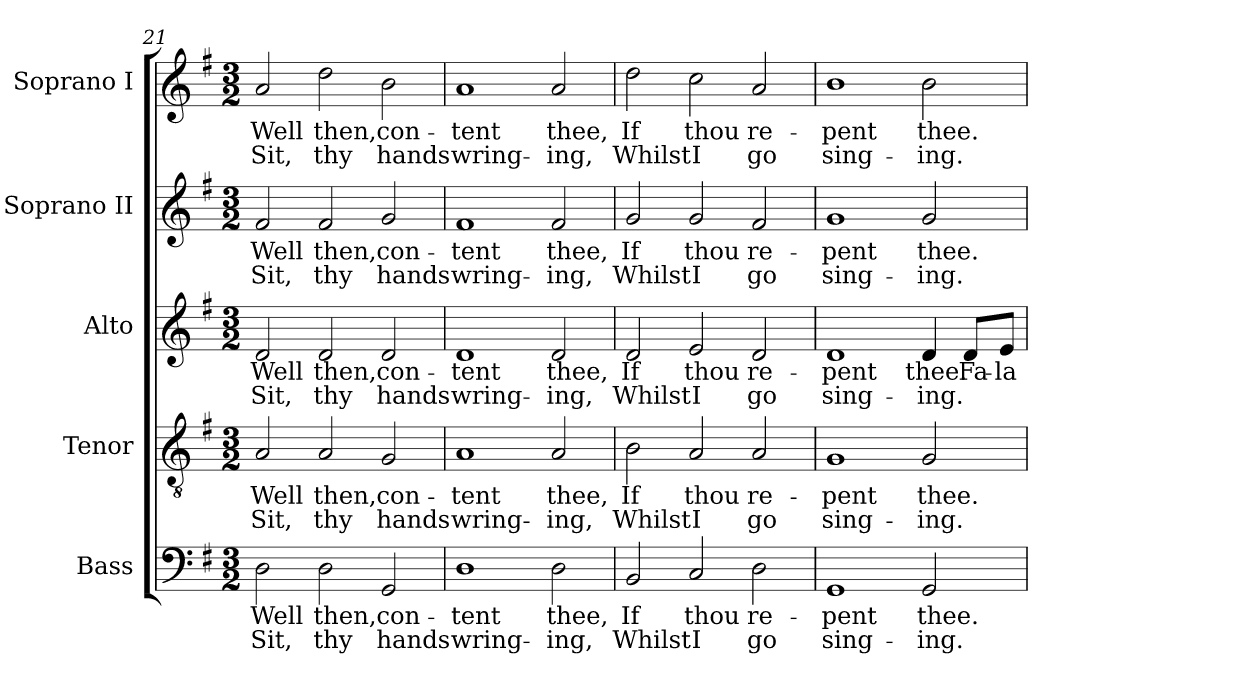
**kern	**text	**text	**kern	**text	**text	**kern	**text	**text	**kern	**text	**text	**kern	**text	**text
*part5	*part5	*part5	*part4	*part4	*part4	*part3	*part3	*part3	*part2	*part2	*part2	*part1	*part1	*part1
*staff5	*staff5	*staff5	*staff4	*staff4	*staff4	*staff3	*staff3	*staff3	*staff2	*staff2	*staff2	*staff1	*staff1	*staff1
*I"Bass	*	*	*I"Tenor	*	*	*I"Alto	*	*	*I"Soprano II	*	*	*I"Soprano I	*	*
*I'B.	*	*	*I'T.	*	*	*I'A.	*	*	*I'S. II	*	*	*I'S. I	*	*
*clefF4	*	*	*clefGv2	*	*	*clefG2	*	*	*clefG2	*	*	*clefG2	*	*
*	*	*	*ITrd7c12	*	*	*	*	*	*	*	*	*	*	*
*k[f#]	*	*	*k[f#]	*	*	*k[f#]	*	*	*k[f#]	*	*	*k[f#]	*	*
*G:	*	*	*G:	*	*	*G:	*	*	*G:	*	*	*G:	*	*
*M3/2	*	*	*M3/2	*	*	*M3/2	*	*	*M3/2	*	*	*M3/2	*	*
=21	=21	=21	=21	=21	=21	=21	=21	=21	=21	=21	=21	=21	=21	=21
!	!LO:LY:b:color=#000000	!LO:LY:b:color=#000000	!	!	!	!	!	!	!	!	!	!	!	!
!	!	!	!	!LO:LY:b:color=#000000	!LO:LY:b:color=#000000	!	!	!	!	!	!	!	!	!
!	!	!	!	!	!	!	!LO:LY:b:color=#000000	!LO:LY:b:color=#000000	!	!	!	!	!	!
!	!	!	!	!	!	!	!	!	!	!LO:LY:b:color=#000000	!LO:LY:b:color=#000000	!	!	!
!	!	!	!	!	!	!	!	!	!	!	!	!	!LO:LY:b:color=#000000	!LO:LY:b:color=#000000
2Di\	-Well	Sit,	2AAi/	Well	Sit,	2di/	Well	Sit,	2f#i/	Well	Sit,	2ai/	Well	Sit,
!	!LO:LY:b:color=#000000	!LO:LY:b:color=#000000	!	!	!	!	!	!	!	!	!	!	!	!
!	!	!	!	!LO:LY:b:color=#000000	!LO:LY:b:color=#000000	!	!	!	!	!	!	!	!	!
!	!	!	!	!	!	!	!LO:LY:b:color=#000000	!LO:LY:b:color=#000000	!	!	!	!	!	!
!	!	!	!	!	!	!	!	!	!	!LO:LY:b:color=#000000	!LO:LY:b:color=#000000	!	!	!
!	!	!	!	!	!	!	!	!	!	!	!	!	!LO:LY:b:color=#000000	!LO:LY:b:color=#000000
2Di\	then,	thy	2AAi/	then,	thy	2di/	then,	thy	2f#i/	then,	thy	2ddi\	then,	thy
!	!LO:LY:b:color=#000000	!LO:LY:b:color=#000000	!	!	!	!	!	!	!	!	!	!	!	!
!	!	!	!	!LO:LY:b:color=#000000	!LO:LY:b:color=#000000	!	!	!	!	!	!	!	!	!
!	!	!	!	!	!	!	!LO:LY:b:color=#000000	!LO:LY:b:color=#000000	!	!	!	!	!	!
!	!	!	!	!	!	!	!	!	!	!LO:LY:b:color=#000000	!LO:LY:b:color=#000000	!	!	!
!	!	!	!	!	!	!	!	!	!	!	!	!	!LO:LY:b:color=#000000	!LO:LY:b:color=#000000
2GGi/	con-	hands	2GGi/	con-	hands	2di/	con-	hands	2gi/	con-	hands	2bi\	con-	hands
=22	=22	=22	=22	=22	=22	=22	=22	=22	=22	=22	=22	=22	=22	=22
!	!LO:LY:b:color=#000000	!LO:LY:b:color=#000000	!	!	!	!	!	!	!	!	!	!	!	!
!	!	!	!	!LO:LY:b:color=#000000	!LO:LY:b:color=#000000	!	!	!	!	!	!	!	!	!
!	!	!	!	!	!	!	!LO:LY:b:color=#000000	!LO:LY:b:color=#000000	!	!	!	!	!	!
!	!	!	!	!	!	!	!	!	!	!LO:LY:b:color=#000000	!LO:LY:b:color=#000000	!	!	!
!	!	!	!	!	!	!	!	!	!	!	!	!	!LO:LY:b:color=#000000	!LO:LY:b:color=#000000
1Di	-tent	wring-	1AAi	-tent	wring-	1di	-tent	wring-	1f#i	-tent	wring-	1ai	-tent	wring-
!	!LO:LY:b:color=#000000	!LO:LY:b:color=#000000	!	!	!	!	!	!	!	!	!	!	!	!
!	!	!	!	!LO:LY:b:color=#000000	!LO:LY:b:color=#000000	!	!	!	!	!	!	!	!	!
!	!	!	!	!	!	!	!LO:LY:b:color=#000000	!LO:LY:b:color=#000000	!	!	!	!	!	!
!	!	!	!	!	!	!	!	!	!	!LO:LY:b:color=#000000	!LO:LY:b:color=#000000	!	!	!
!	!	!	!	!	!	!	!	!	!	!	!	!	!LO:LY:b:color=#000000	!LO:LY:b:color=#000000
2Di\	thee,	-ing,	2AAi/	thee,	-ing,	2di/	thee,	-ing,	2f#i/	thee,	-ing,	2ai/	thee,	-ing,
=23	=23	=23	=23	=23	=23	=23	=23	=23	=23	=23	=23	=23	=23	=23
!	!LO:LY:b:color=#000000	!LO:LY:b:color=#000000	!	!	!	!	!	!	!	!	!	!	!	!
!	!	!	!	!LO:LY:b:color=#000000	!LO:LY:b:color=#000000	!	!	!	!	!	!	!	!	!
!	!	!	!	!	!	!	!LO:LY:b:color=#000000	!LO:LY:b:color=#000000	!	!	!	!	!	!
!	!	!	!	!	!	!	!	!	!	!LO:LY:b:color=#000000	!LO:LY:b:color=#000000	!	!	!
!	!	!	!	!	!	!	!	!	!	!	!	!	!LO:LY:b:color=#000000	!LO:LY:b:color=#000000
2BBi/	If	Whilst	2BBi\	If	Whilst	2di/	If	Whilst	2gi/	If	Whilst	2ddi\	If	Whilst
!	!LO:LY:b:color=#000000	!LO:LY:b:color=#000000	!	!	!	!	!	!	!	!	!	!	!	!
!	!	!	!	!LO:LY:b:color=#000000	!LO:LY:b:color=#000000	!	!	!	!	!	!	!	!	!
!	!	!	!	!	!	!	!LO:LY:b:color=#000000	!LO:LY:b:color=#000000	!	!	!	!	!	!
!	!	!	!	!	!	!	!	!	!	!LO:LY:b:color=#000000	!LO:LY:b:color=#000000	!	!	!
!	!	!	!	!	!	!	!	!	!	!	!	!	!LO:LY:b:color=#000000	!LO:LY:b:color=#000000
2Ci/	thou	I	2AAi/	thou	I	2ei/	thou	I	2gi/	thou	I	2cci\	thou	I
!	!LO:LY:b:color=#000000	!LO:LY:b:color=#000000	!	!	!	!	!	!	!	!	!	!	!	!
!	!	!	!	!LO:LY:b:color=#000000	!LO:LY:b:color=#000000	!	!	!	!	!	!	!	!	!
!	!	!	!	!	!	!	!LO:LY:b:color=#000000	!LO:LY:b:color=#000000	!	!	!	!	!	!
!	!	!	!	!	!	!	!	!	!	!LO:LY:b:color=#000000	!LO:LY:b:color=#000000	!	!	!
!	!	!	!	!	!	!	!	!	!	!	!	!	!LO:LY:b:color=#000000	!LO:LY:b:color=#000000
2Di\	re-	go	2AAi/	re-	go	2di/	re-	go	2f#i/	re-	go	2ai/	re-	go
=24	=24	=24	=24	=24	=24	=24	=24	=24	=24	=24	=24	=24	=24	=24
!	!LO:LY:b:color=#000000	!LO:LY:b:color=#000000	!	!	!	!	!	!	!	!	!	!	!	!
!	!	!	!	!LO:LY:b:color=#000000	!LO:LY:b:color=#000000	!	!	!	!	!	!	!	!	!
!	!	!	!	!	!	!	!LO:LY:b:color=#000000	!LO:LY:b:color=#000000	!	!	!	!	!	!
!	!	!	!	!	!	!	!	!	!	!LO:LY:b:color=#000000	!LO:LY:b:color=#000000	!	!	!
!	!	!	!	!	!	!	!	!	!	!	!	!	!LO:LY:b:color=#000000	!LO:LY:b:color=#000000
1GGi	-pent	sing-	1GGi	-pent	sing-	1di	-pent	sing-	1gi	-pent	sing-	1bi	-pent	sing-
!	!LO:LY:b:color=#000000	!LO:LY:b:color=#000000	!	!	!	!	!	!	!	!	!	!	!	!
!	!	!	!	!LO:LY:b:color=#000000	!LO:LY:b:color=#000000	!	!	!	!	!	!	!	!	!
!	!	!	!	!	!	!	!LO:LY:b:color=#000000	!LO:LY:b:color=#000000	!	!	!	!	!	!
!	!	!	!	!	!	!	!	!	!	!LO:LY:b:color=#000000	!LO:LY:b:color=#000000	!	!	!
!	!	!	!	!	!	!	!	!	!	!	!	!	!LO:LY:b:color=#000000	!LO:LY:b:color=#000000
2GGi/	thee.	-ing.	2GGi/	thee.	-ing.	4di/	thee.	-ing.	2gi/	thee.	-ing.	2bi\	thee.	-ing.
!	!	!	!	!	!	!	!LO:LY:b:color=#000000	!	!	!	!	!	!	!
.	.	.	.	.	.	8di/L	Fa-	.	.	.	.	.	.	.
!	!	!	!	!	!	!	!LO:LY:b:color=#000000	!	!	!	!	!	!	!
.	.	.	.	.	.	8ei/J	-la-	.	.	.	.	.	.	.
=	=	=	=	=	=	=	=	=	=	=	=	=	=	=
*-	*-	*-	*-	*-	*-	*-	*-	*-	*-	*-	*-	*-	*-	*-
